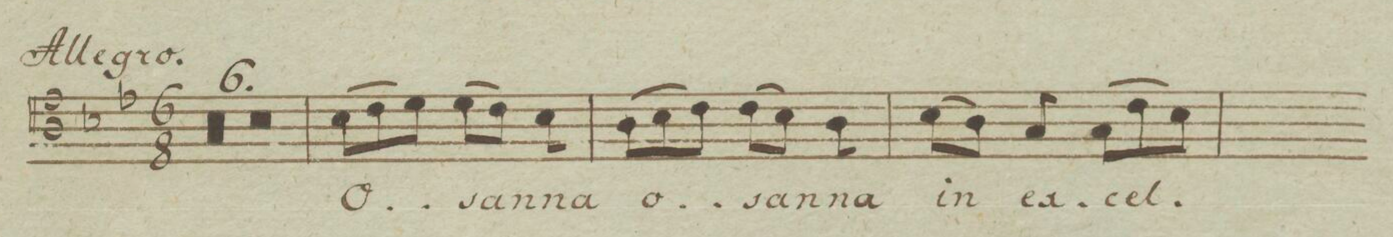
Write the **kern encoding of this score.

**kern	**text	**dynam
*I"Tenore.	*	*
*clefC4	*	*
*k[b-e-]	*	*
*met(c)	*	*
*M6/8	*	*
0.r	.	.
=185	=185	=185
=186	=186	=186
=187	=187	=187
=188	=188	=188
1.r	.	.
=189	=189	=189
=190	=190	=190
(8B-\L	O-	.
8c\	.	.
8d\J)	.	.
(8d\L	-san-	.
8c\J)	.	.
8B-\	-na	.
=191	=191	=191
(8A\L	o-	.
8B-\	.	.
8c\J)	.	.
(8c\L	-san-	.
8B-\J)	.	.
8A\	-na	.
=192	=192	=192
(8B-\L	in	.
8A\J)	.	.
8G/	ex-	.
(8G\L	-cel-	.
8c\	.	.
8B-\J)	.	.
=193	=193	=193
*-	*-	*-
